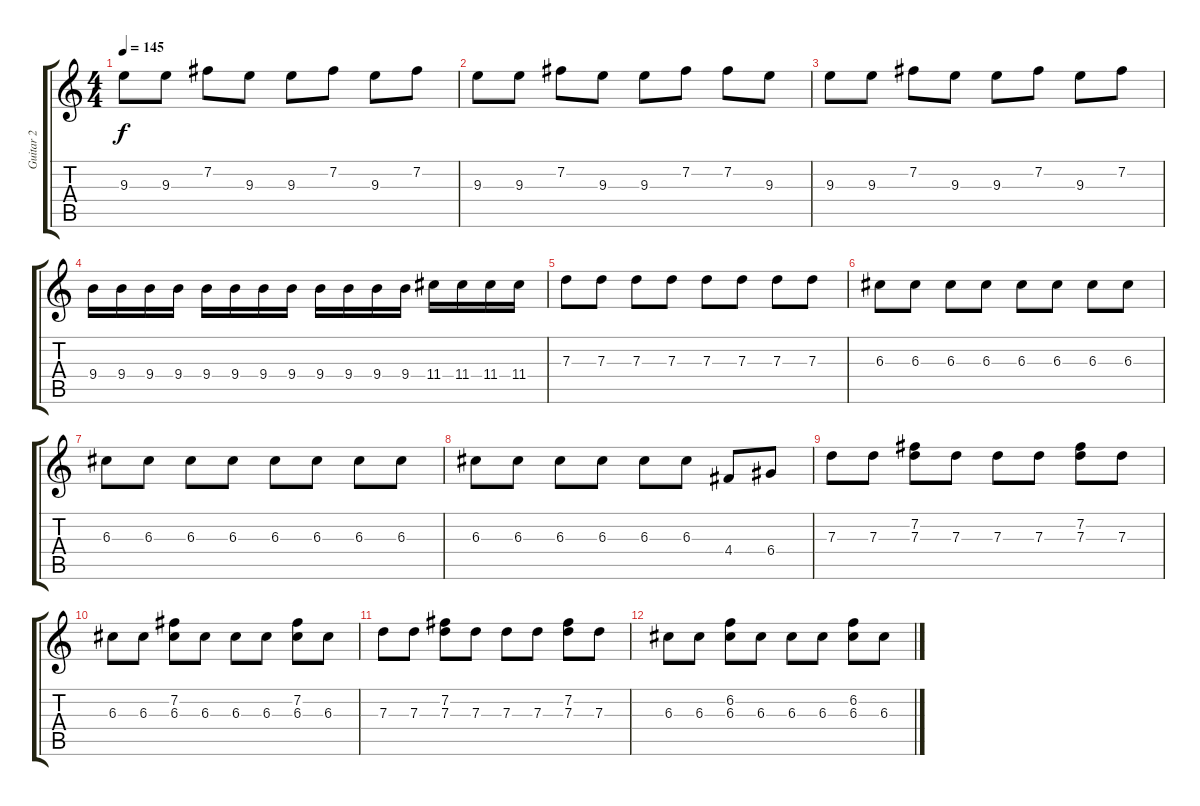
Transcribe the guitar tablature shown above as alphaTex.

\track ("Guitar 2" "Guitar 2") {instrument distortionguitar}
\staff {score tabs}
\tuning (E4 B3 G3 D3 A2 E2) {hide}
\ts (4 4)
\tempo 145
\clef g2
\ks c
9.3.8{dy f} 9.3.8 7.2.8 9.3.8 9.3.8 7.2.8 9.3.8 7.2.8 |
9.3.8 9.3.8 7.2.8 9.3.8 9.3.8 7.2.8 7.2.8 9.3.8 |
9.3.8 9.3.8 7.2.8 9.3.8 9.3.8 7.2.8 9.3.8 7.2.8 |
9.4.16 9.4.16 9.4.16 9.4.16 9.4.16 9.4.16 9.4.16 9.4.16 9.4.16 9.4.16 9.4.16 9.4.16 11.4.16 11.4.16 11.4.16 11.4.16 |
7.3.8{volume 11 instrument electricguitarclean} 7.3.8 7.3.8 7.3.8 7.3.8 7.3.8 7.3.8 7.3.8 |
6.3.8 6.3.8 6.3.8 6.3.8 6.3.8 6.3.8 6.3.8 6.3.8 |
6.3.8 6.3.8 6.3.8 6.3.8 6.3.8 6.3.8 6.3.8 6.3.8 |
6.3.8 6.3.8 6.3.8 6.3.8 6.3.8 6.3.8 4.4.8 6.4.8 |
7.3.8{volume 13 instrument electricguitarclean} 7.3.8 (7.2 7.3).8 7.3.8 7.3.8 7.3.8 (7.2 7.3).8 7.3.8 |
6.3.8 6.3.8 (7.2 6.3).8 6.3.8 6.3.8 6.3.8 (7.2 6.3).8 6.3.8 |
7.3.8 7.3.8 (7.2 7.3).8 7.3.8 7.3.8 7.3.8 (7.2 7.3).8 7.3.8 |
6.3.8 6.3.8 (6.2 6.3).8 6.3.8 6.3.8 6.3.8 (6.2 6.3).8 6.3.8
